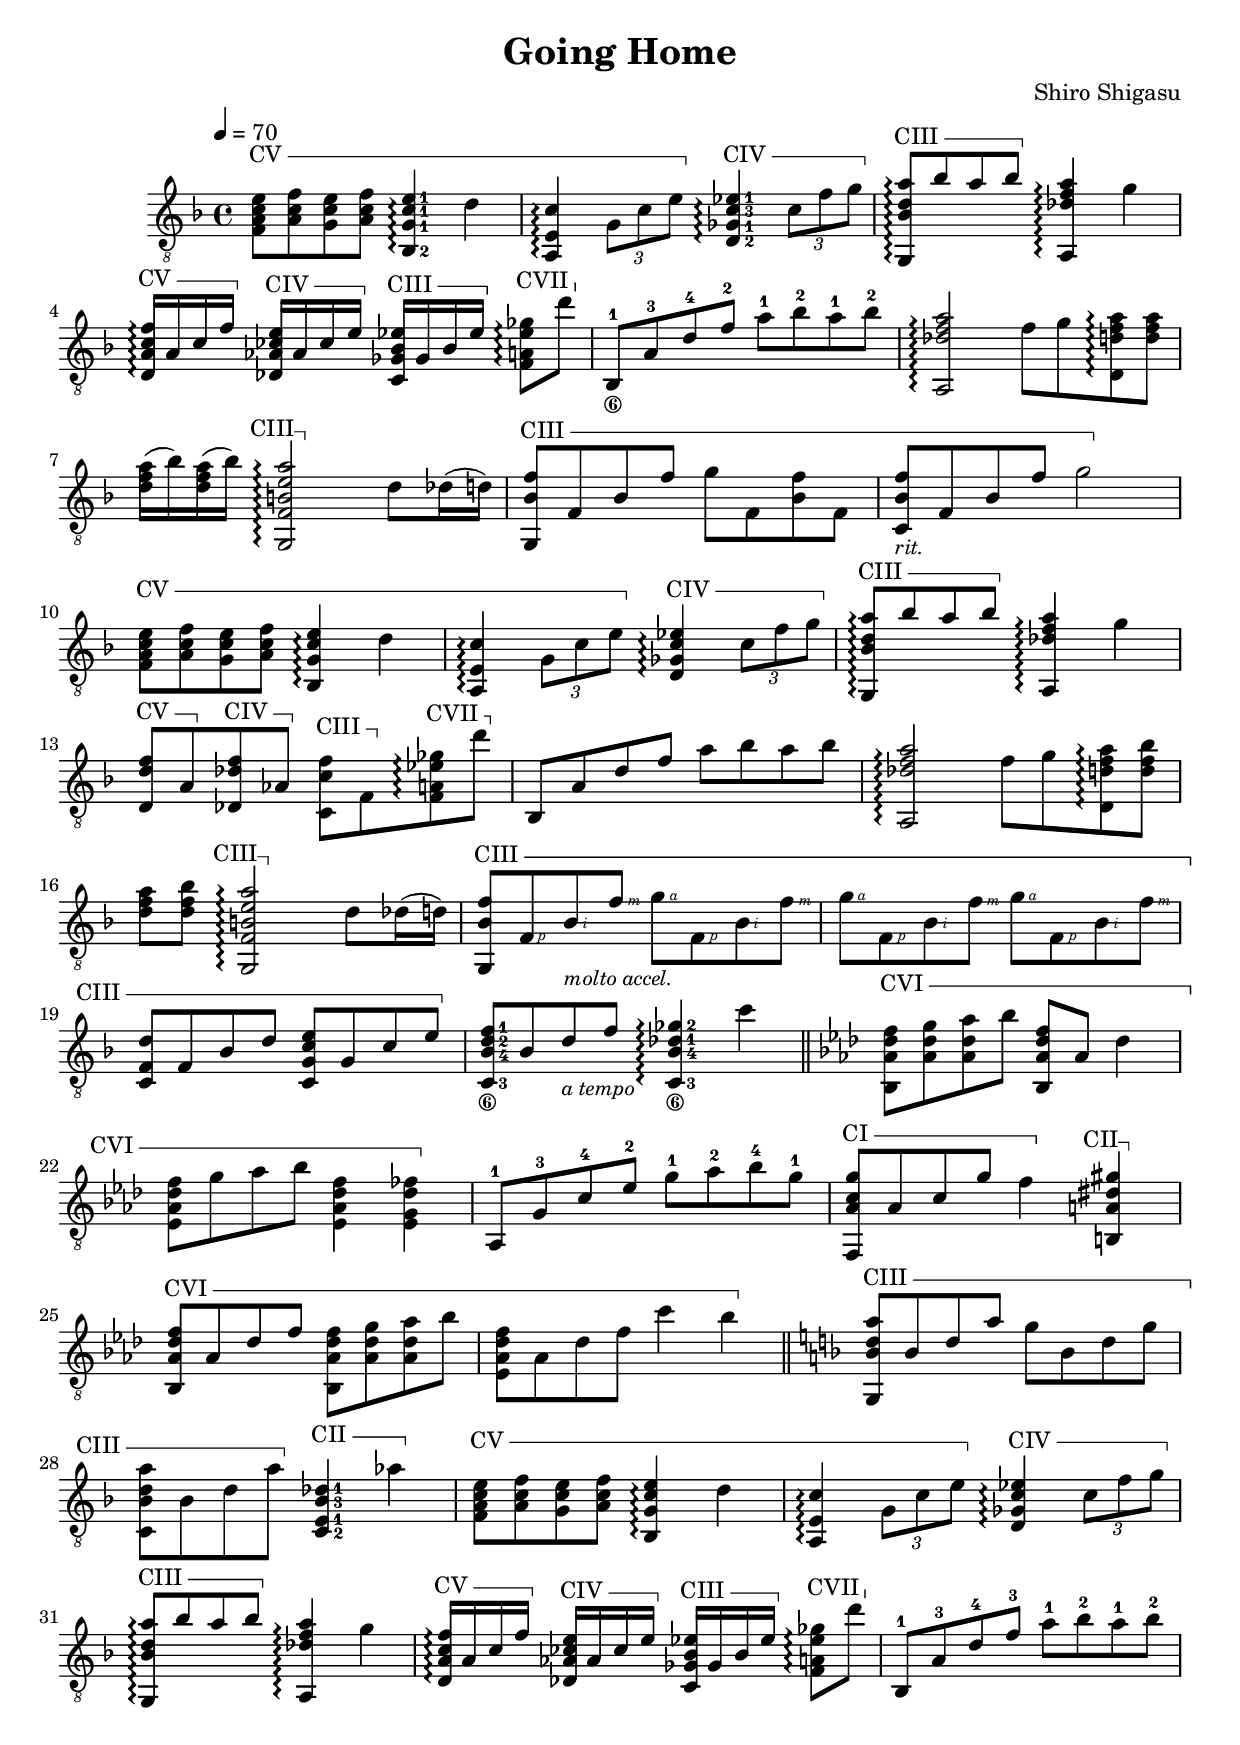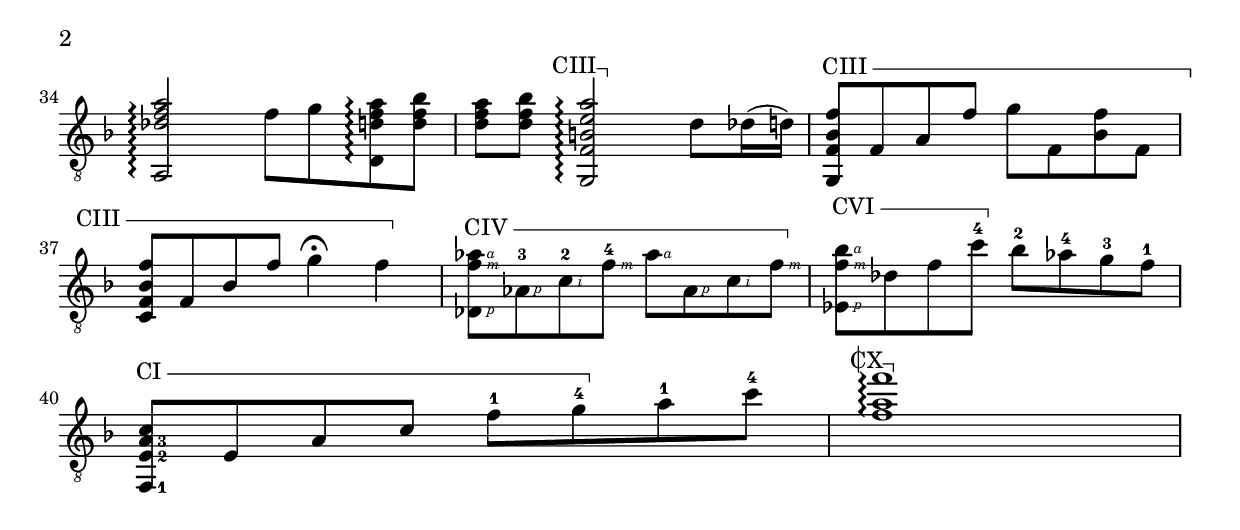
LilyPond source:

\header {
  title = "Going Home"
  composer = "Shiro Shigasu"
}
rhp = \rightHandFinger #1
rhi = \rightHandFinger #2
rhm = \rightHandFinger #3
rha = \rightHandFinger #4

halfBarSign = \markup { \combine \roman C \translate #'(0.8 . -0.4) \draw-line #'(0 . 2.5) }

fullBarSign = \markup { \roman C }

shortSpan = 
\markup {
  \override #'(thickness . 0.8)
  \combine
    \draw-line #'(1 . 0)
    \translate #'(1 . 0) \draw-line #'(0 . -0.75)
}

singleCountHalfBarre =
#(define-scheme-function
   (str)
   (string?)
   #{
      \markup {
        \raise #1.9 \center-align \concat { 
          \halfBarSign #str
          \raise #0.4 \shortSpan
        }
      }
    #})

singleCountFullBarre = 
#(define-scheme-function
   (str)
   (string?)
   #{
      \markup {
        \raise #1.9 \center-align \concat { 
          \fullBarSign #str
          \raise #0.4 \shortSpan
        }
      }
    #})

singleCountFretPos =
#(define-scheme-function
   (str)
   (string?)
   #{
      \markup {
        \raise #1.9 \center-align \concat { 
          #str
          \raise #0.4 \shortSpan
        }
      }
    #})

hbarre = 
#(define-music-function (barre location str music) (string? ly:music?)
   (let ((elts (extract-named-music music '(NoteEvent EventChord))))
     (if (pair? elts)
         (let ((first-element (first elts))
               (last-element (last elts)))
           (set! (ly:music-property first-element 'articulations)
                 (cons (make-music 'TextSpanEvent 'span-direction -1)
                       (ly:music-property first-element 'articulations)))
           (set! (ly:music-property last-element 'articulations)
                 (cons (make-music 'TextSpanEvent 'span-direction 1)
                       (ly:music-property last-element 'articulations))))))
   #{
       \once \override TextSpanner.font-shape = #'upright
       \once \override TextSpanner.staff-padding = #3
       \once \override TextSpanner.style = #'line
       \once \override TextSpanner.to-barline = ##f
       \once \override TextSpanner.bound-details =
            #`((left
                (text . ,#{ \markup { \raise #-0.8 \concat { \halfBarSign  #str " " } } #})
                (Y . 0)
                (padding . -1)
                (attach-dir . -2))
               (right
                (text . ,#{ \markup { \draw-line #'( 0 . -0.75) } #})
                (Y . 0)
                (padding . -1)
                (attach-dir . 2)))
      $music
   #})

fbarre =
#(define-music-function (barre location str music) (string? ly:music?)
  (let ((elts (extract-named-music music '(NoteEvent EventChord))))
        (if (pair? elts)
            (let ((first-element (first elts))
                  (last-element (last elts)))
              (set! (ly:music-property first-element 'articulations)
                    (cons (make-music 'TextSpanEvent 'span-direction -1)
                          (ly:music-property first-element 'articulations)))
              (set! (ly:music-property last-element 'articulations)
                    (cons (make-music 'TextSpanEvent 'span-direction 1)
                          (ly:music-property last-element 'articulations))))))
      #{
          \once \override TextSpanner.font-shape = #'upright
          \once \override TextSpanner.staff-padding = #3
          \once \override TextSpanner.style = #'line
          \once \override TextSpanner.to-barline = ##f
          \once \override TextSpanner.bound-details =
               #`((left
                   (text . ,#{ \markup { \raise #-.5 \concat { \fullBarSign #str " " } } #})
                   (Y . 0)
                   (padding . -1)
                   (attach-dir . -2))
                  (right
                   (text . ,#{ \markup { \draw-line #'( 0 . -0.75) } #})
                   (Y . 0)
                   (padding . -1)
                   (attach-dir . 2)))
         $music
      #})

fretpos = 
#(define-music-function (barre location str music) (string? ly:music?)
   (let ((elts (extract-named-music music '(NoteEvent EventChord))))
     (if (pair? elts)
         (let ((first-element (first elts))
               (last-element (last elts)))
           (set! (ly:music-property first-element 'articulations)
                 (cons (make-music 'TextSpanEvent 'span-direction -1)
                       (ly:music-property first-element 'articulations)))
           (set! (ly:music-property last-element 'articulations)
                 (cons (make-music 'TextSpanEvent 'span-direction 1)
                       (ly:music-property last-element 'articulations))))))
   #{
       \once \override TextSpanner.font-shape = #'upright
       \once \override TextSpanner.staff-padding = #3
       \once \override TextSpanner.style = #'dashed-line
       \once \override TextSpanner.dash-fraction = #.5
       \once \override TextSpanner.dash-period = #1
       \once \override TextSpanner.to-barline = ##f
       \once \override TextSpanner.bound-details =
            #`((left
                (text . ,#{ \markup { \raise #-.5 \concat { #str " " } } #})
                (Y . 0)
                (padding . -1)
                (attach-dir . -2))
               (right
                (Y . 0)
                (padding . -1)
                (attach-dir . 2)))
      $music
   #})


\include "../../../utils/textstyle.ly"
\version "2.24.1"
\score {
  \relative {
    \tempo 4 = 70
    \time 4/4
    \key f \major
    \clef "treble_8"
    \set stringNumberOrientations = #'(down)
    \set fingeringOrientations = #'(right)
    \fbarre "V" {
      <f a c e>8 <a c f> <g c e> <a c f> <bes,-2 g'-1 c-1 e-1>4\arpeggio d'
      % meas. 2
      <a, e' c'>4\arpeggio \tuplet 3/2  { g'8 c e }
    } 
      \fbarre "IV" { 
        <d,-2 ges-1 c-3 ees-1>4\arpeggio \tuplet 3/2 {c'8 f g} 
      }
      % end meas. 2
    \fbarre "III" { <g,, bes' d a'>8\arpeggio bes'' a bes } <a,, des' f a>4\arpeggio g'' \break
    % meas. 4
    \fbarre "V" { <d, a' c f>16\arpeggio a' c f } 
      \fbarre "IV" { <des, aes' ces e>16 aes' ces e }
      \fbarre "III" { <c, ges' bes ees>16 ges' bes ees }
      \fbarre "VII" { <f, a ees' ges>8\arpeggio d'' }
    % end meas. 4
    % meas. 5
    bes,,8\6-1 a'-3 d-4 f-2 a-1 bes-2 a-1 bes-2
    % end meas. 5
    <a,, des' f a>2\arpeggio f''8 g <d, d' f a>\arpeggio <d' f a> \break
    <d f a>16( bes') <d, f a>( bes') <g,, f' b e a>2\arpeggio^\singleCountFullBarre "III" d''8 des16( d)
    \fbarre "III" { 
      <g,, bes' f'>8 f' bes f' g f, <bes f'> f
      <c bes' f'>8-\textstyle "rit." f bes f' g2 
    } \break
    % repeat from beginning (bars 1-3)
    \fbarre "V" {
      <f, a c e>8 <a c f> <g c e> <a c f> <bes, g' c e>4\arpeggio d'
      % meas. 10
      <a, e' c'>4\arpeggio \tuplet 3/2  { g'8 c e } 
    } \fbarre "IV" { 
        <d, ges c ees>4\arpeggio \tuplet 3/2 {c'8 f g}
      }
      % end meas. 10
    \fbarre "III" { <g,, bes' d a'>8\arpeggio bes'' a bes } <a,, des' f a>4\arpeggio g'' \break
    % end of repeat
    \fbarre "V" { <d, d' f>8 a' } \fbarre "IV" { <des, des' f> aes' } \fbarre "III" { <c, c' f> f }
      \fbarre "VII" { <f a ees' ges>\arpeggio d'' }
    bes,,8 a' d f a bes a bes
    <a,, des' f a>2\arpeggio f''8 g <d, d' f a>\arpeggio <d' f bes> \break
    <d f a>8 <d f bes> <g,, f' b e a>2\arpeggio^\singleCountFullBarre "III"  d''8 des16( d) 
    \fbarre "III" {
      <g,, bes' f'>8 f'\rhp bes\rhi_\textstyle "molto accel." f'\rhm g\rha f,\rhp bes\rhi f'\rhm
      g\rha f,\rhp bes\rhi f'\rhm g\rha f,\rhp bes\rhi f'\rhm \break
      <c, f d'>8 f bes d <c, g' c e> g' c e
    }
    % meas. 20
    <c,\6-3 bes'-4 d-2 f-1>8 bes' d_\textstyle "a tempo" f <c,\6-3 bes'-4 des-1 ges-2>4\arpeggio c''
    % end meas. 20
    \section
    % key change starting measure 21
    \key f \minor
    \fbarre "VI" { 
      <bes,, aes' des f>8 <aes' des g> <aes des aes'> bes' <bes,, aes' des f> aes' des4 \break
      <ees, aes des f>8 g' aes bes <ees,, aes des f>4 <ees g des' fes>
    }
    aes,8-1 g'-3 c-4 ees-2 g-1 aes-2 bes-4 g-1
    \fbarre "I" { <f,, aes' c g'>8 aes' c g' f4 } <b,, a' dis gis>^\singleCountFullBarre "II" \break
    \fbarre "VI" {
      <bes aes' des f>8 aes' des f <bes,, aes' des f> <aes' des g> <aes des aes'> bes'
      <ees,, aes des f> aes des f c'4 bes
    }
    \section
    % back to original key starting measure 27
    \key f \major
    \fbarre "III" { <g,, bes' d a'>8 bes' d a' g bes, d g \break <c,, bes' d a'> bes' d a' } 
    \fbarre "II" { <c,,-2 e-1 bes'-3 des-1>4 aes'' }
    % repeat from beginning... kind of
    \fbarre "V" { 
      <f, a c e>8 <a c f> <g c e> <a c f> <bes, g' c e>4\arpeggio d'
      <a, e' c'>4\arpeggio \tuplet 3/2  {g'8 c e} 
    }
      \fbarre "IV" { 
        <d, ges c ees>4\arpeggio 
        \tuplet 3/2 {c'8 f g} \break
      }
    \fbarre "III" { <g,, bes' d a'>8\arpeggio bes'' a bes } <a,, des' f a>4\arpeggio g''
    \fbarre "V" { <d, a' c f>16\arpeggio a' c f } 
      \fbarre "IV" { <des, aes' ces e>16 aes' ces e }
      \fbarre "III" { <c, ges' bes ees>16 ges' bes ees } 
      \fbarre "VII" { <f, a ees' ges>8\arpeggio d'' }
    bes,,8-1 a'-3 d-4 f-3 a-1 bes-2 a-1 bes-2 \break
    <a,, des' f a>2\arpeggio f''8 g <d, d' f a>\arpeggio <d' f bes>
    <d f a>8 <d f bes> <g,, f' b e a>2\arpeggio^\singleCountFullBarre "III"  d''8 des16( d) 
    % end repeat
    \fbarre "III" { 
      <g,, f' bes f'>8 f' a f' g f, <bes f'> f  \break
      <c f bes f'> f bes f' g4\fermata f
    }
    \fbarre "IV" { <des,\rhp f'\rhm aes\rha>8 aes'-3\rhp c-2\rhi f-4\rhm aes\rha aes,\rhp c\rhi f\rhm }
    \fbarre "VI" { <ees,\rhp f'\rhm bes\rha> des' f c'-4 } bes-2 aes-4 g-3 f-1  \break
    \fbarre "I" { <f,,-1 e'-2 a-3 c> e' a c f-1 g-4 } a-1 c-4
    <f, a f'>1\arpeggio^\singleCountHalfBarre "X"
  }
}
